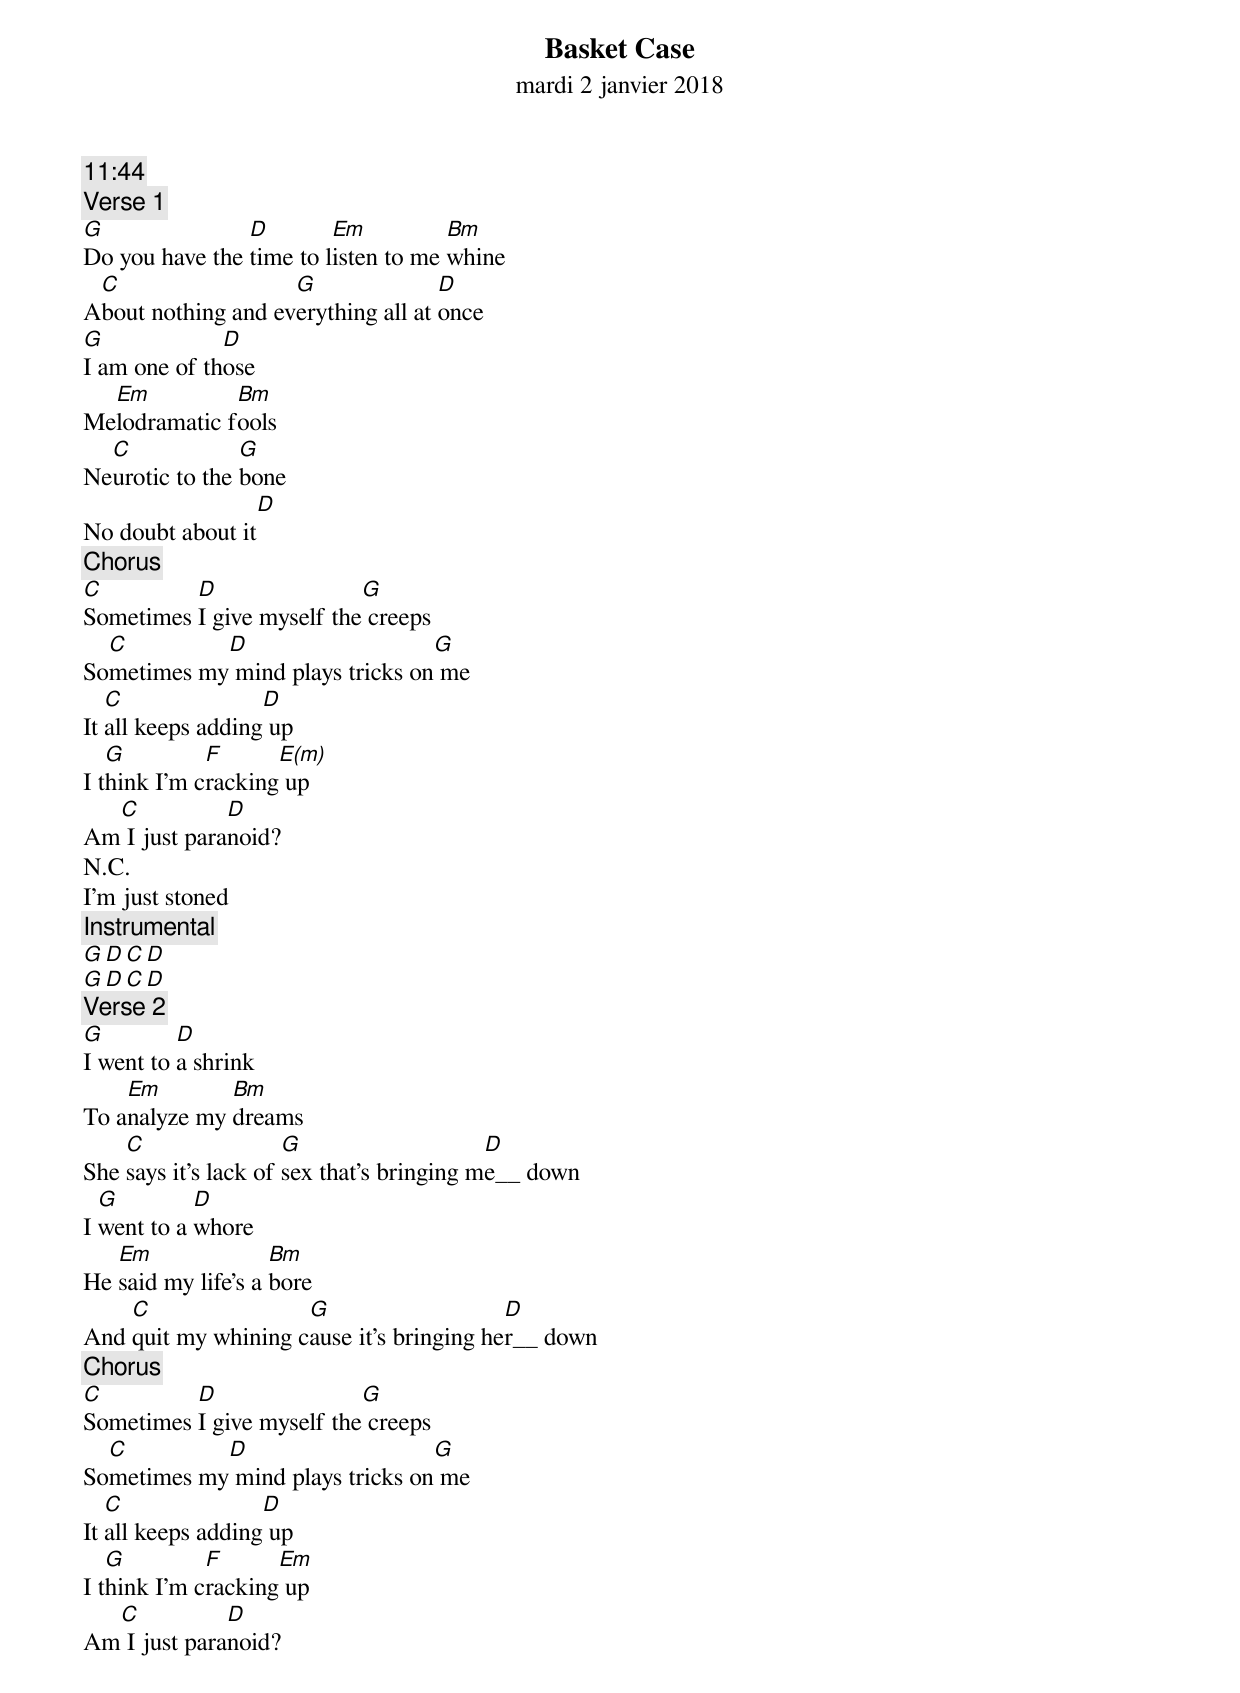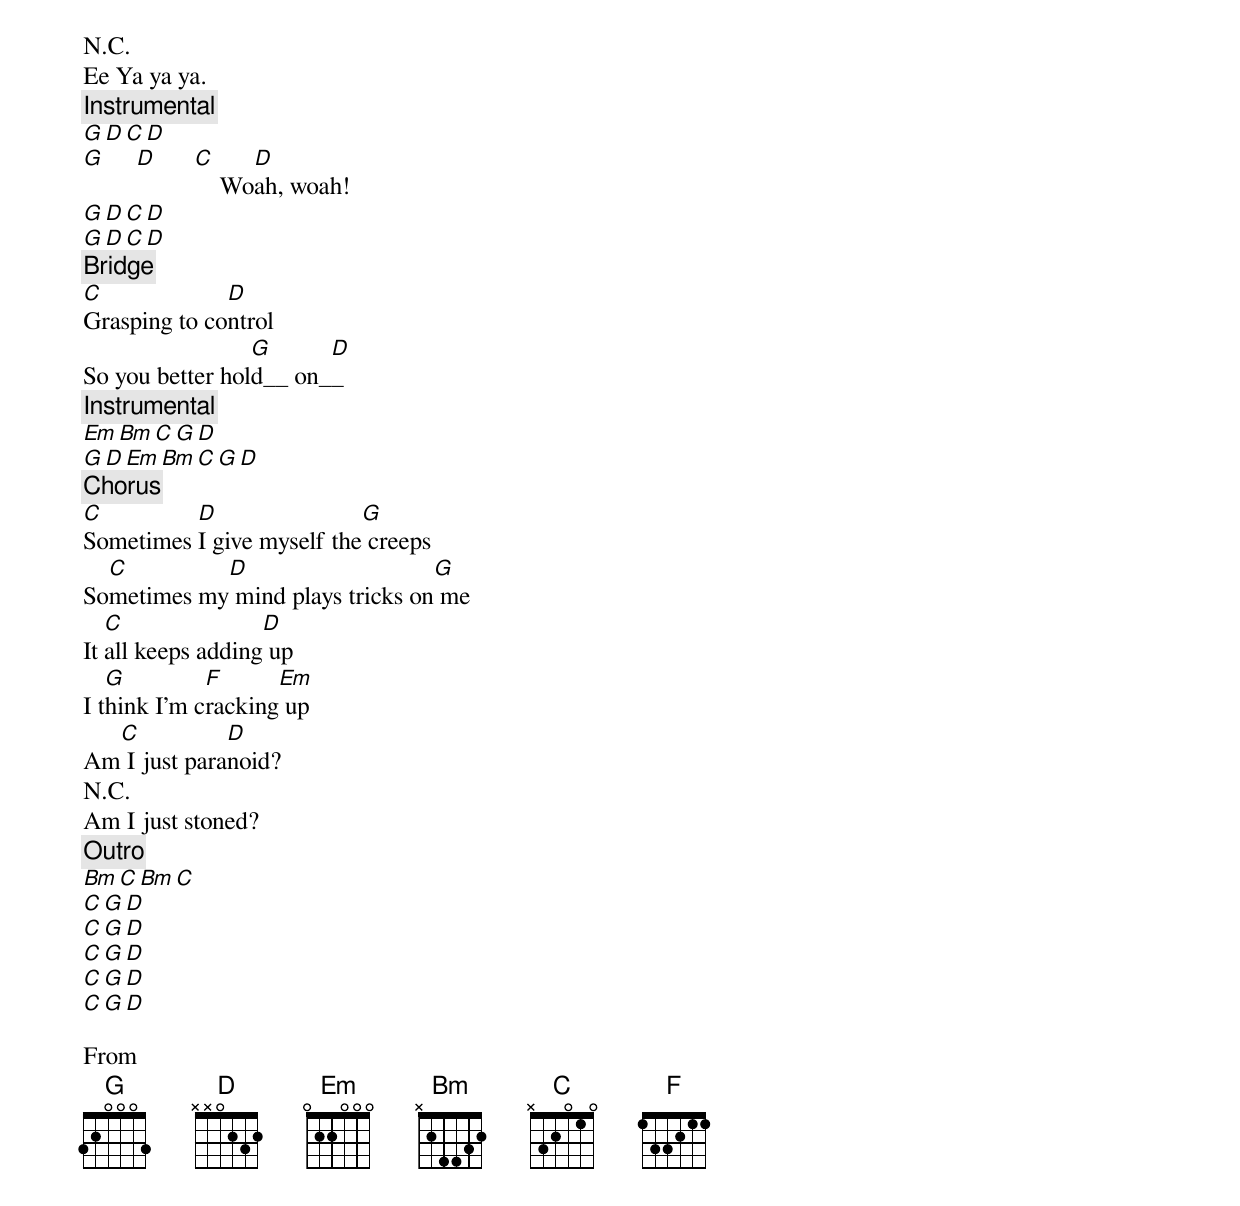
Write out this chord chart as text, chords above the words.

Basket Case
mardi 2 janvier 2018
11:44
[Verse 1]
G               D        Em          Bm
Do you have the time to listen to me whine
 C                  G               D
About nothing and everything all at once
G             D
I am one of those
  Em          Bm
Melodramatic fools
  C             G
Neurotic to the bone
                 D
No doubt about it
[Chorus]
C         D                G
Sometimes I give myself the creeps
  C         D                    G
Sometimes my mind plays tricks on me
   C               D
It all keeps adding up
   G         F      E(m)
I think I'm cracking up
  C           D
Am I just paranoid?
N.C.
I'm just stoned
[Instrumental]
G    D     C     D
G    D     C     D
[Verse 2]
G         D
I went to a shrink
    Em        Bm
To analyze my dreams
    C                 G                    D
She says it's lack of sex that's bringing me__ down
  G         D
I went to a whore
   Em               Bm
He said my life's a bore
    C                G                    D
And quit my whining cause it's bringing her__ down
[Chorus]
C         D                G
Sometimes I give myself the creeps
  C         D                    G
Sometimes my mind plays tricks on me
   C               D
It all keeps adding up
   G         F      Em
I think I'm cracking up
  C           D
Am I just paranoid?
N.C.
Ee Ya ya ya.
[Instrumental]
G    D     C     D
G    D     C     D
               Woah, woah!
G    D     C     D
G    D     C     D
[Bridge]
C             D
Grasping to control
                 G      D
So you better hold__ on__
[Instrumental]
Em   Bm   C   G   D
G   D   Em   Bm   C   G   D
[Chorus]
C         D                G
Sometimes I give myself the creeps
  C         D                    G
Sometimes my mind plays tricks on me
   C               D
It all keeps adding up
   G         F      Em
I think I'm cracking up
  C           D
Am I just paranoid?
N.C.
Am I just stoned?
[Outro]
Bm  C   Bm  C
C   G   D
C   G   D
C   G   D
C   G   D
C   G   D

From <https://tabs.ultimate-guitar.com/tab/green_day/basket_case_chords_12866>
